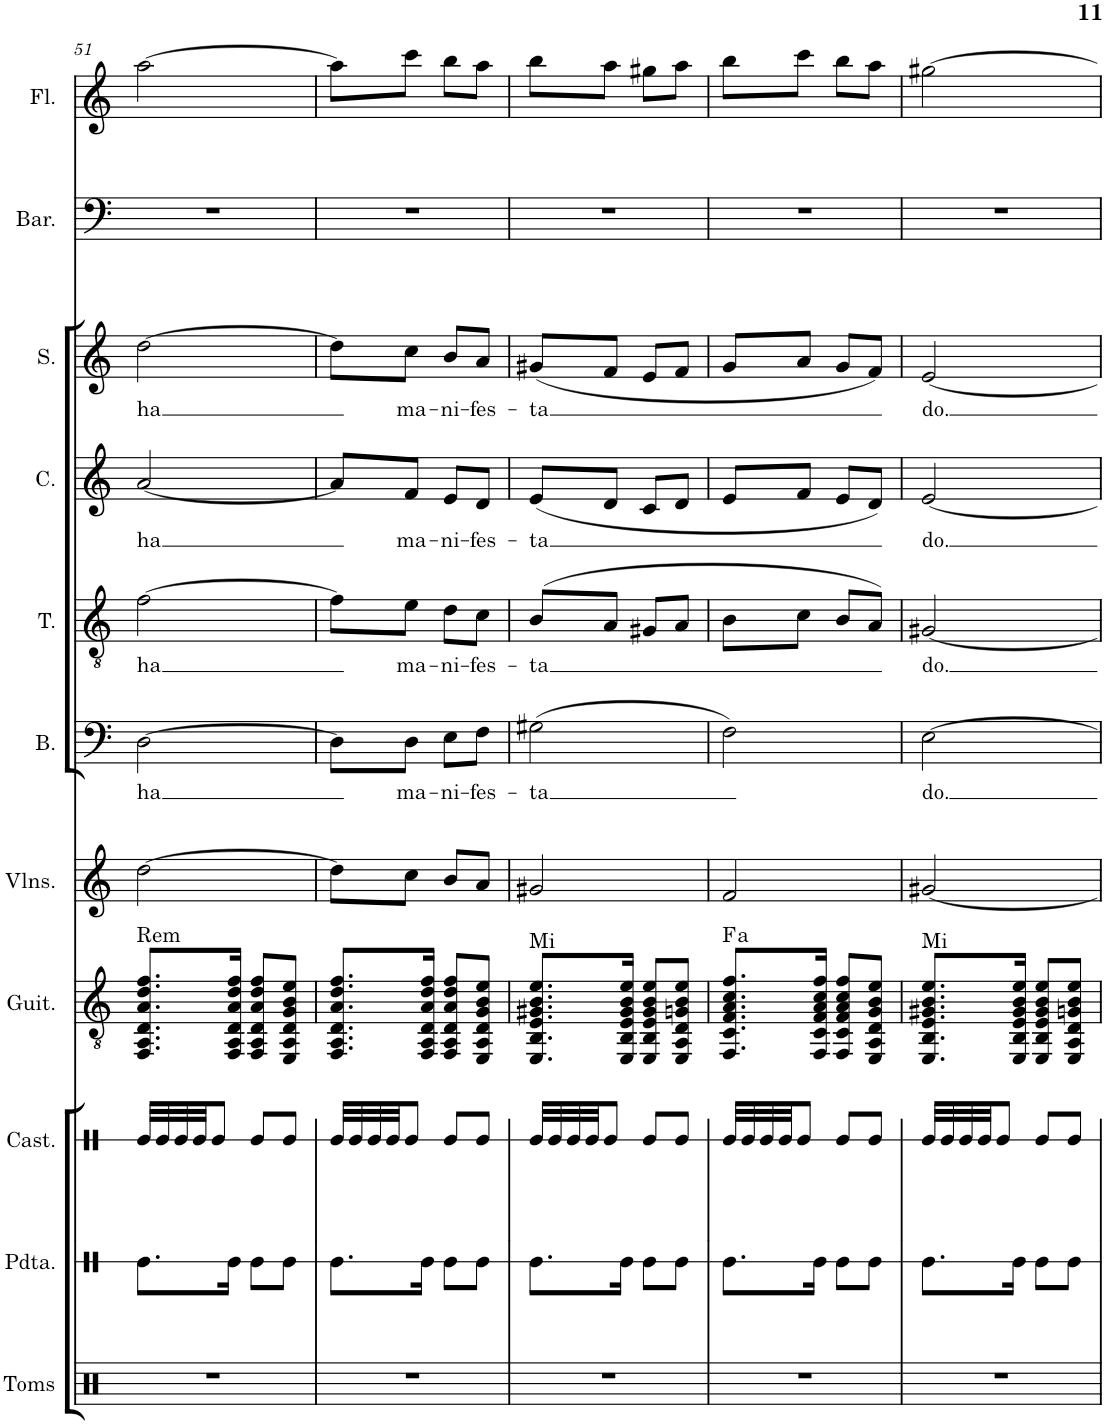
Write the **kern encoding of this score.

**kern	**kern	**kern	**kern	**harte	**kern	**kern	**text	**kern	**text	**kern	**text	**kern	**text	**kern	**kern
*part11	*part10	*part9	*part8	*part8	*part7	*part6	*part6	*part5	*part5	*part4	*part4	*part3	*part3	*part2	*part1
*staff11	*staff10	*staff9	*staff8	*	*staff7	*staff6	*staff6	*staff5	*staff5	*staff4	*staff4	*staff3	*staff3	*staff2	*staff1
*I"Toms	*I"Pandereta	*I"Castañuelas	*I"Guitarra	*	*I"Violines	*I"Bajo	*	*I"Tenor	*	*I"Contralto	*	*I"Soprano	*	*I"Barítono	*I"Flauta
*I'Toms	*I'Pdta.	*I'Cast.	*I'Guit.	*	*I'Vlns.	*I'B.	*	*I'T.	*	*I'C.	*	*I'S.	*	*I'Bar.	*I'Fl.
!!LO:PB:g=z
*clefX	*clefX	*clefX	*clefGv2	*	*clefG2	*clefF4	*	*clefGv2	*	*clefG2	*	*clefG2	*	*clefF4	*clefG2
*k[]	*k[]	*k[]	*k[]	*	*k[]	*k[]	*	*k[]	*	*k[]	*	*k[]	*	*k[]	*k[]
*M2/4	*M2/4	*M2/4	*M2/4	*	*M2/4	*M2/4	*	*M2/4	*	*M2/4	*	*M2/4	*	*M2/4	*M2/4
=51	=51	=51	=51	=51	=51	=51	=51	=51	=51	=51	=51	=51	=51	=51	=51
!	!	!	!	!LO:H:kt=Rem	!	!	!LO:LY:b	!	!LO:LY:b	!	!LO:LY:b	!	!LO:LY:b	!	!
2r	8.Re\L	32Re/LLL	8.FF/ 8.AA/ 8.D/ 8.A/ 8.d/ 8.f/L	N	[2dd\	[2D\	ha	[2f\	ha	[2a/	ha	[2dd\	ha	2r	[2aa\
.	.	32Re/	.	.	.	.	.	.	.	.	.	.	.	.	.
.	.	32Re/	.	.	.	.	.	.	.	.	.	.	.	.	.
.	.	32Re/JJ	.	.	.	.	.	.	.	.	.	.	.	.	.
.	.	8Re/J	.	.	.	.	.	.	.	.	.	.	.	.	.
.	16Re\Jk	.	16FF/ 16AA/ 16D/ 16A/ 16d/ 16f/Jk	.	.	.	.	.	.	.	.	.	.	.	.
.	8Re\L	8Re/L	8FF/ 8AA/ 8D/ 8A/ 8d/ 8f/L	.	.	.	.	.	.	.	.	.	.	.	.
.	8Re\J	8Re/J	8EE/ 8AA/ 8D/ 8G/ 8B/ 8e/J	.	.	.	.	.	.	.	.	.	.	.	.
=52	=52	=52	=52	=52	=52	=52	=52	=52	=52	=52	=52	=52	=52	=52	=52
2r	8.Re\L	32Re/LLL	8.FF/ 8.AA/ 8.D/ 8.A/ 8.d/ 8.f/L	.	8dd\L]	8D\L]	.	8f\L]	.	8a/L]	.	8dd\L]	.	2r	8aa\L]
.	.	32Re/	.	.	.	.	.	.	.	.	.	.	.	.	.
.	.	32Re/	.	.	.	.	.	.	.	.	.	.	.	.	.
.	.	32Re/JJ	.	.	.	.	.	.	.	.	.	.	.	.	.
!	!	!	!	!	!	!	!LO:LY:b	!	!LO:LY:b	!	!LO:LY:b	!	!LO:LY:b	!	!
.	.	8Re/J	.	.	8cc\J	8D\J	ma-	8e\J	ma-	8f/J	ma-	8cc\J	ma-	.	8ccc\J
.	16Re\Jk	.	16FF/ 16AA/ 16D/ 16A/ 16d/ 16f/Jk	.	.	.	.	.	.	.	.	.	.	.	.
!	!	!	!	!	!	!	!LO:LY:b	!	!LO:LY:b	!	!LO:LY:b	!	!LO:LY:b	!	!
.	8Re\L	8Re/L	8FF/ 8AA/ 8D/ 8A/ 8d/ 8f/L	.	8b/L	8E\L	-ni-	8d\L	-ni-	8e/L	-ni-	8b/L	-ni-	.	8bb\L
!	!	!	!	!	!	!	!LO:LY:b	!	!LO:LY:b	!	!LO:LY:b	!	!LO:LY:b	!	!
.	8Re\J	8Re/J	8EE/ 8AA/ 8D/ 8G/ 8B/ 8e/J	.	8a/J	8F\J	-fes-	8c\J	-fes-	8d/J	-fes-	8a/J	-fes-	.	8aa\J
=53	=53	=53	=53	=53	=53	=53	=53	=53	=53	=53	=53	=53	=53	=53	=53
!	!	!	!	!LO:H:kt=Mi	!	!	!LO:LY:b	!	!LO:LY:b	!	!LO:LY:b	!	!LO:LY:b	!	!
2r	8.Re\L	32Re/LLL	8.EE/ 8.BB/ 8.E/ 8.G#X/ 8.B/ 8.e/L	N	2g#X/	(2G#X\	-ta	(8B/L	-ta	(8e/L	-ta	(8g#X/L	-ta	2r	8bb\L
.	.	32Re/	.	.	.	.	.	.	.	.	.	.	.	.	.
.	.	32Re/	.	.	.	.	.	.	.	.	.	.	.	.	.
.	.	32Re/JJ	.	.	.	.	.	.	.	.	.	.	.	.	.
.	.	8Re/J	.	.	.	.	.	8A/J	.	8d/J	.	8f/J	.	.	8aa\J
.	16Re\Jk	.	16EE/ 16BB/ 16E/ 16G#/ 16B/ 16e/Jk	.	.	.	.	.	.	.	.	.	.	.	.
.	8Re\L	8Re/L	8EE/ 8BB/ 8E/ 8G#/ 8B/ 8e/L	.	.	.	.	8G#X/L	.	8c/L	.	8e/L	.	.	8gg#X\L
.	8Re\J	8Re/J	8EE/ 8AA/ 8D/ 8Gn/ 8B/ 8e/J	.	.	.	.	8A/J	.	8d/J	.	8f/J	.	.	8aa\J
=54	=54	=54	=54	=54	=54	=54	=54	=54	=54	=54	=54	=54	=54	=54	=54
!	!	!	!	!LO:H:kt=a	!	!	!	!	!	!	!	!	!	!	!
2r	8.Re\L	32Re/LLL	8.FF/ 8.C/ 8.F/ 8.A/ 8.c/ 8.f/L	.	2f/	2F\)	.	8B\L	.	8e/L	.	8g/L	.	2r	8bb\L
.	.	32Re/	.	.	.	.	.	.	.	.	.	.	.	.	.
.	.	32Re/	.	.	.	.	.	.	.	.	.	.	.	.	.
.	.	32Re/JJ	.	.	.	.	.	.	.	.	.	.	.	.	.
.	.	8Re/J	.	.	.	.	.	8c\J	.	8f/J	.	8a/J	.	.	8ccc\J
.	16Re\Jk	.	16FF/ 16C/ 16F/ 16A/ 16c/ 16f/Jk	.	.	.	.	.	.	.	.	.	.	.	.
.	8Re\L	8Re/L	8FF/ 8C/ 8F/ 8A/ 8c/ 8f/L	.	.	.	.	8B/L	.	8e/L	.	8g/L	.	.	8bb\L
.	8Re\J	8Re/J	8EE/ 8AA/ 8D/ 8G/ 8B/ 8e/J	.	.	.	.	8A/J)	.	8d/J)	.	8f/J)	.	.	8aa\J
=55	=55	=55	=55	=55	=55	=55	=55	=55	=55	=55	=55	=55	=55	=55	=55
!	!	!	!	!LO:H:kt=Mi	!	!	!LO:LY:b	!	!LO:LY:b	!	!LO:LY:b	!	!LO:LY:b	!	!
2r	8.Re\L	32Re/LLL	8.EE/ 8.BB/ 8.E/ 8.G#X/ 8.B/ 8.e/L	N	[2g#X/	[2E\	do.	[2G#X/	do.	[2e/	do.	[2e/	do.	2r	[2gg#X\
.	.	32Re/	.	.	.	.	.	.	.	.	.	.	.	.	.
.	.	32Re/	.	.	.	.	.	.	.	.	.	.	.	.	.
.	.	32Re/JJ	.	.	.	.	.	.	.	.	.	.	.	.	.
.	.	8Re/J	.	.	.	.	.	.	.	.	.	.	.	.	.
.	16Re\Jk	.	16EE/ 16BB/ 16E/ 16G#/ 16B/ 16e/Jk	.	.	.	.	.	.	.	.	.	.	.	.
.	8Re\L	8Re/L	8EE/ 8BB/ 8E/ 8G#/ 8B/ 8e/L	.	.	.	.	.	.	.	.	.	.	.	.
.	8Re\J	8Re/J	8EE/ 8AA/ 8D/ 8Gn/ 8B/ 8e/J	.	.	.	.	.	.	.	.	.	.	.	.
=	=	=	=	=	=	=	=	=	=	=	=	=	=	=	=
*-	*-	*-	*-	*-	*-	*-	*-	*-	*-	*-	*-	*-	*-	*-	*-
